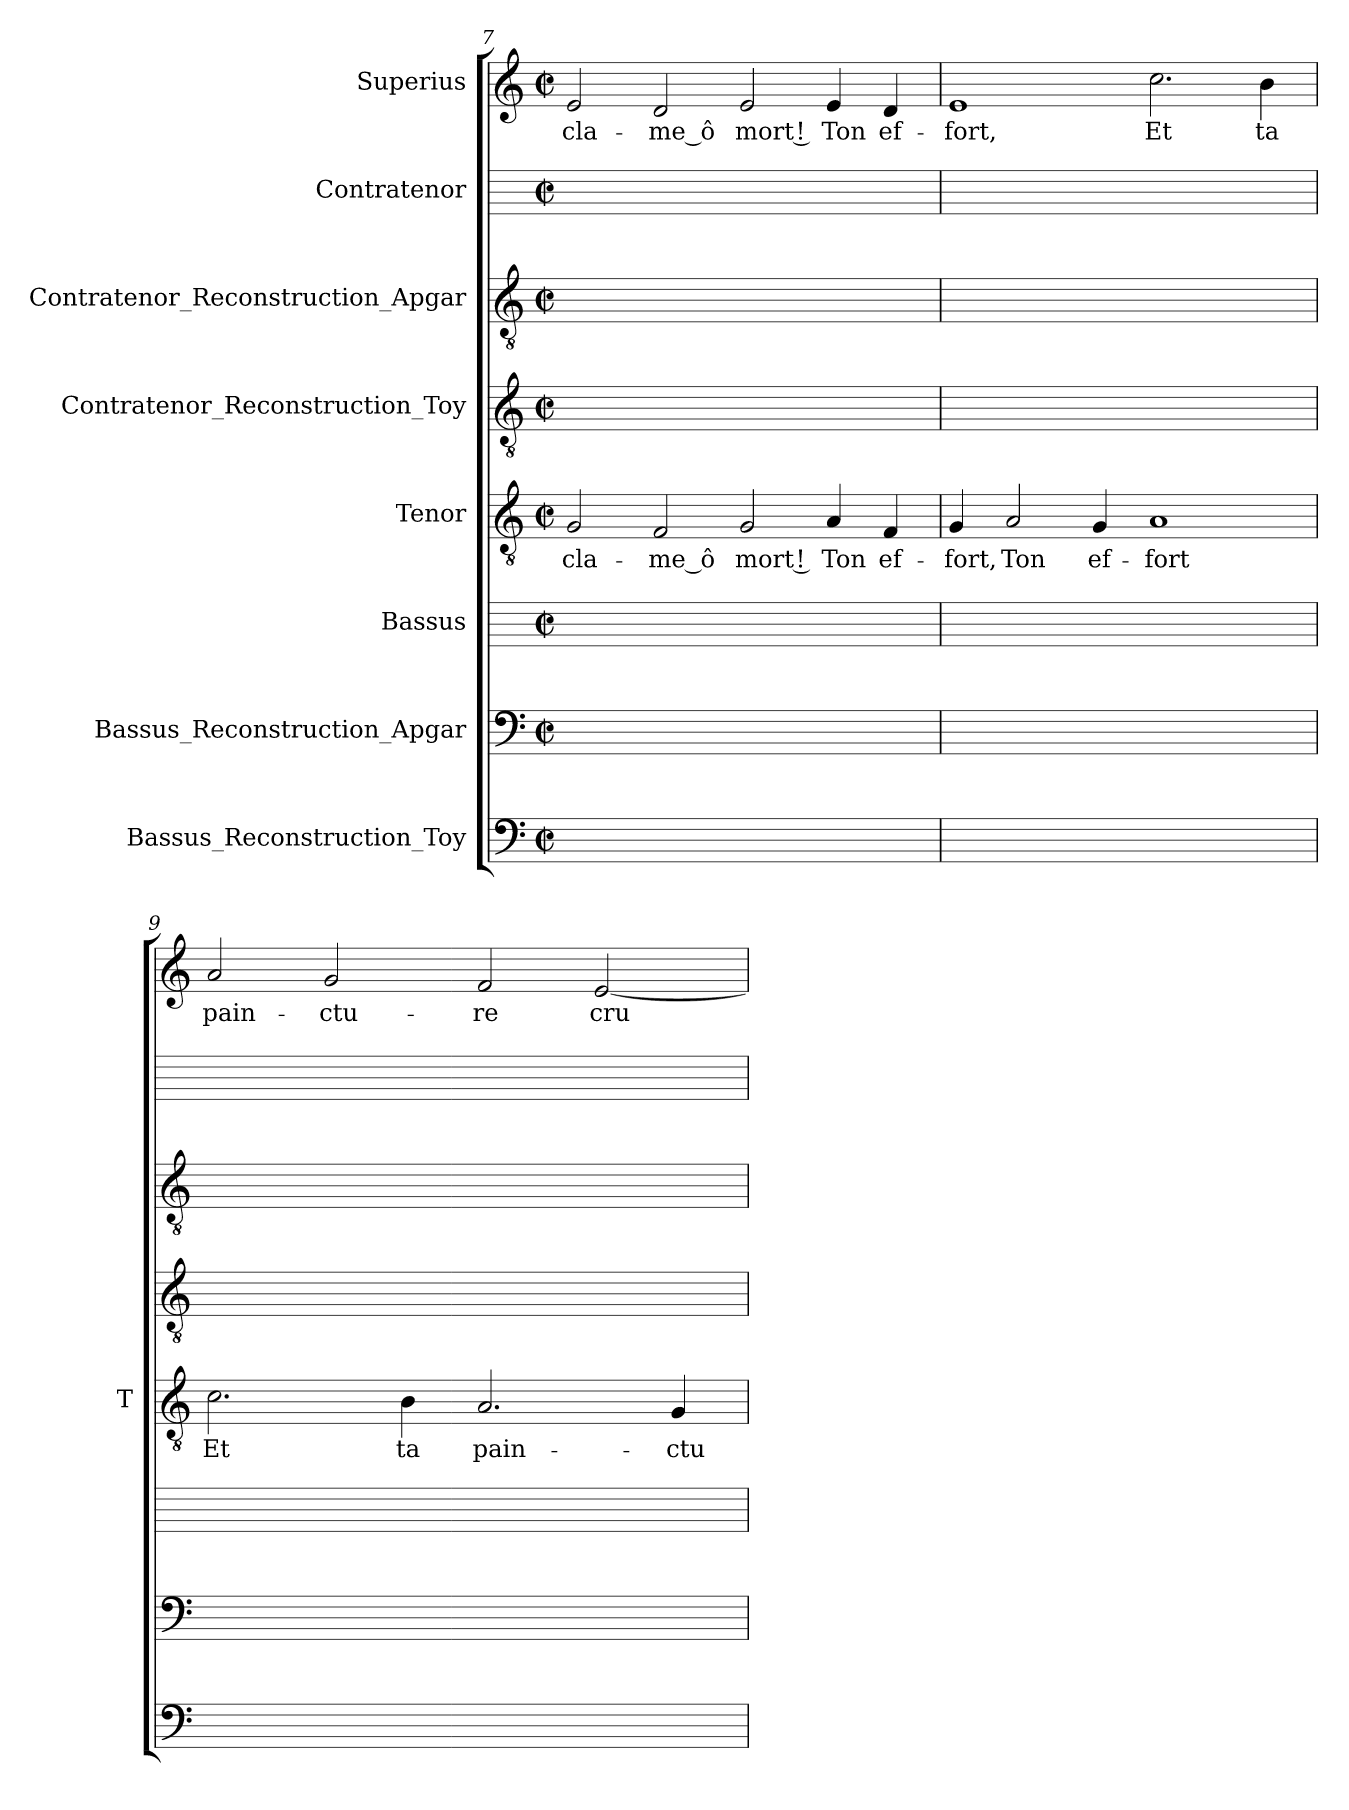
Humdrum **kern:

**kern	**kern	**kern	**kern	**text	**kern	**kern	**kern	**kern	**text
*part8	*part7	*part6	*part5	*part5	*part4	*part3	*part2	*part1	*part1
*staff8	*staff7	*staff6	*staff5	*staff5	*staff4	*staff3	*staff2	*staff1	*staff1
*I"Bassus_Reconstruction_Toy	*I"Bassus_Reconstruction_Apgar	*I"Bassus	*I"Tenor	*	*I"Contratenor_Reconstruction_Toy	*I"Contratenor_Reconstruction_Apgar	*I"Contratenor	*I"Superius	*
*	*	*	*I'T	*	*	*	*	*	*
*clefF4	*clefF4	*	*clefGv2	*	*clefGv2	*clefGv2	*	*clefG2	*
*k[]	*k[]	*	*k[]	*	*k[]	*k[]	*	*k[]	*
*C:	*C:	*	*C:	*	*C:	*C:	*	*C:	*
*M2/2	*M2/2	*M2/2	*M2/2	*	*M2/2	*M2/2	*M2/2	*M2/2	*
*met(c|)	*met(c|)	*met(c|)	*met(c|)	*	*met(c|)	*met(c|)	*met(c|)	*met(c|)	*
=7	=7	=7	=7	=7	=7	=7	=7	=7	=7
0ryy	0ryy	0ryy	2G	cla-	0ryy	0ryy	0ryy	2e	cla-
.	.	.	2F	-me_ô	.	.	.	2d	-me_ô
.	.	.	2G	-mort !	.	.	.	2e	-mort !
.	.	.	4A	-Ton	.	.	.	4e	-Ton
.	.	.	4F	ef-	.	.	.	4d	ef-
=8	=8	=8	=8	=8	=8	=8	=8	=8	=8
0ryy	0ryy	0ryy	4G	-fort,	0ryy	0ryy	0ryy	1e	-fort,
.	.	.	2A	-Ton	.	.	.	.	.
.	.	.	4G	ef-	.	.	.	.	.
.	.	.	1A	-fort	.	.	.	2.cc	-Et
.	.	.	.	.	.	.	.	4b	-ta
=9	=9	=9	=9	=9	=9	=9	=9	=9	=9
0ryy	0ryy	0ryy	2.c	-Et	0ryy	0ryy	0ryy	2a	pain-
.	.	.	.	.	.	.	.	2g	ctu-
.	.	.	4B	-ta	.	.	.	.	.
.	.	.	2.A	pain-	.	.	.	2f	-re
.	.	.	.	.	.	.	.	[2e	cru-
.	.	.	4G	ctu-	.	.	.	.	.
=	=	=	=	=	=	=	=	=	=
*-	*-	*-	*-	*-	*-	*-	*-	*-	*-
